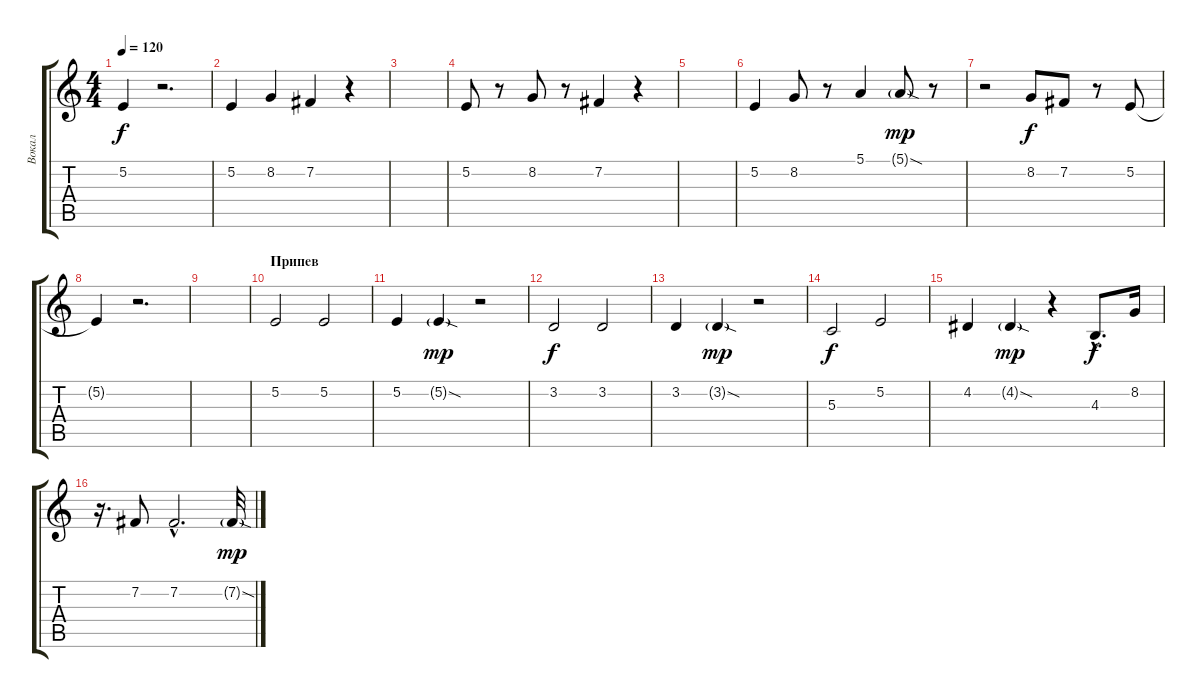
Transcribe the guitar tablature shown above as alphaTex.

\track ("Вокал" "Вокал") {instrument choiraahs}
\staff {score tabs}
\tuning (E4 B3 G3 D3 A2 E2) {hide}
\ts (4 4)
\tempo 120
\clef g2
\ks c
5.2{t}.4{dy f} r.2{d} |
5.2.4 8.2.4 7.2.4 r.4 |
|
5.2.8 r.8 8.2.8 r.8 7.2.4 r.4 |
|
5.2.4 8.2.8 r.8 5.1.4 5.1{sod g}.8{dy mp} r.8 |
r.2 8.2.8{dy f} 7.2.8 r.8 5.2.8 |
5.2{t}.4 r.2{d} |
|
\section ("" "Припев")
5.2.2 5.2.2 |
5.2.4 5.2{sod g}.4{dy mp} r.2 |
3.2.2{dy f} 3.2.2 |
3.2.4 3.2{sod g}.4{dy mp} r.2 |
5.3.2{dy f} 5.2.2 |
4.2.4 4.2{sod g}.4{dy mp} r.4 4.3{hac}.8{d dy f} 8.2.16 |
r.16{d} 7.2.8 7.2{hac}.2{d} 7.2{sod g}.32{dy mp}
